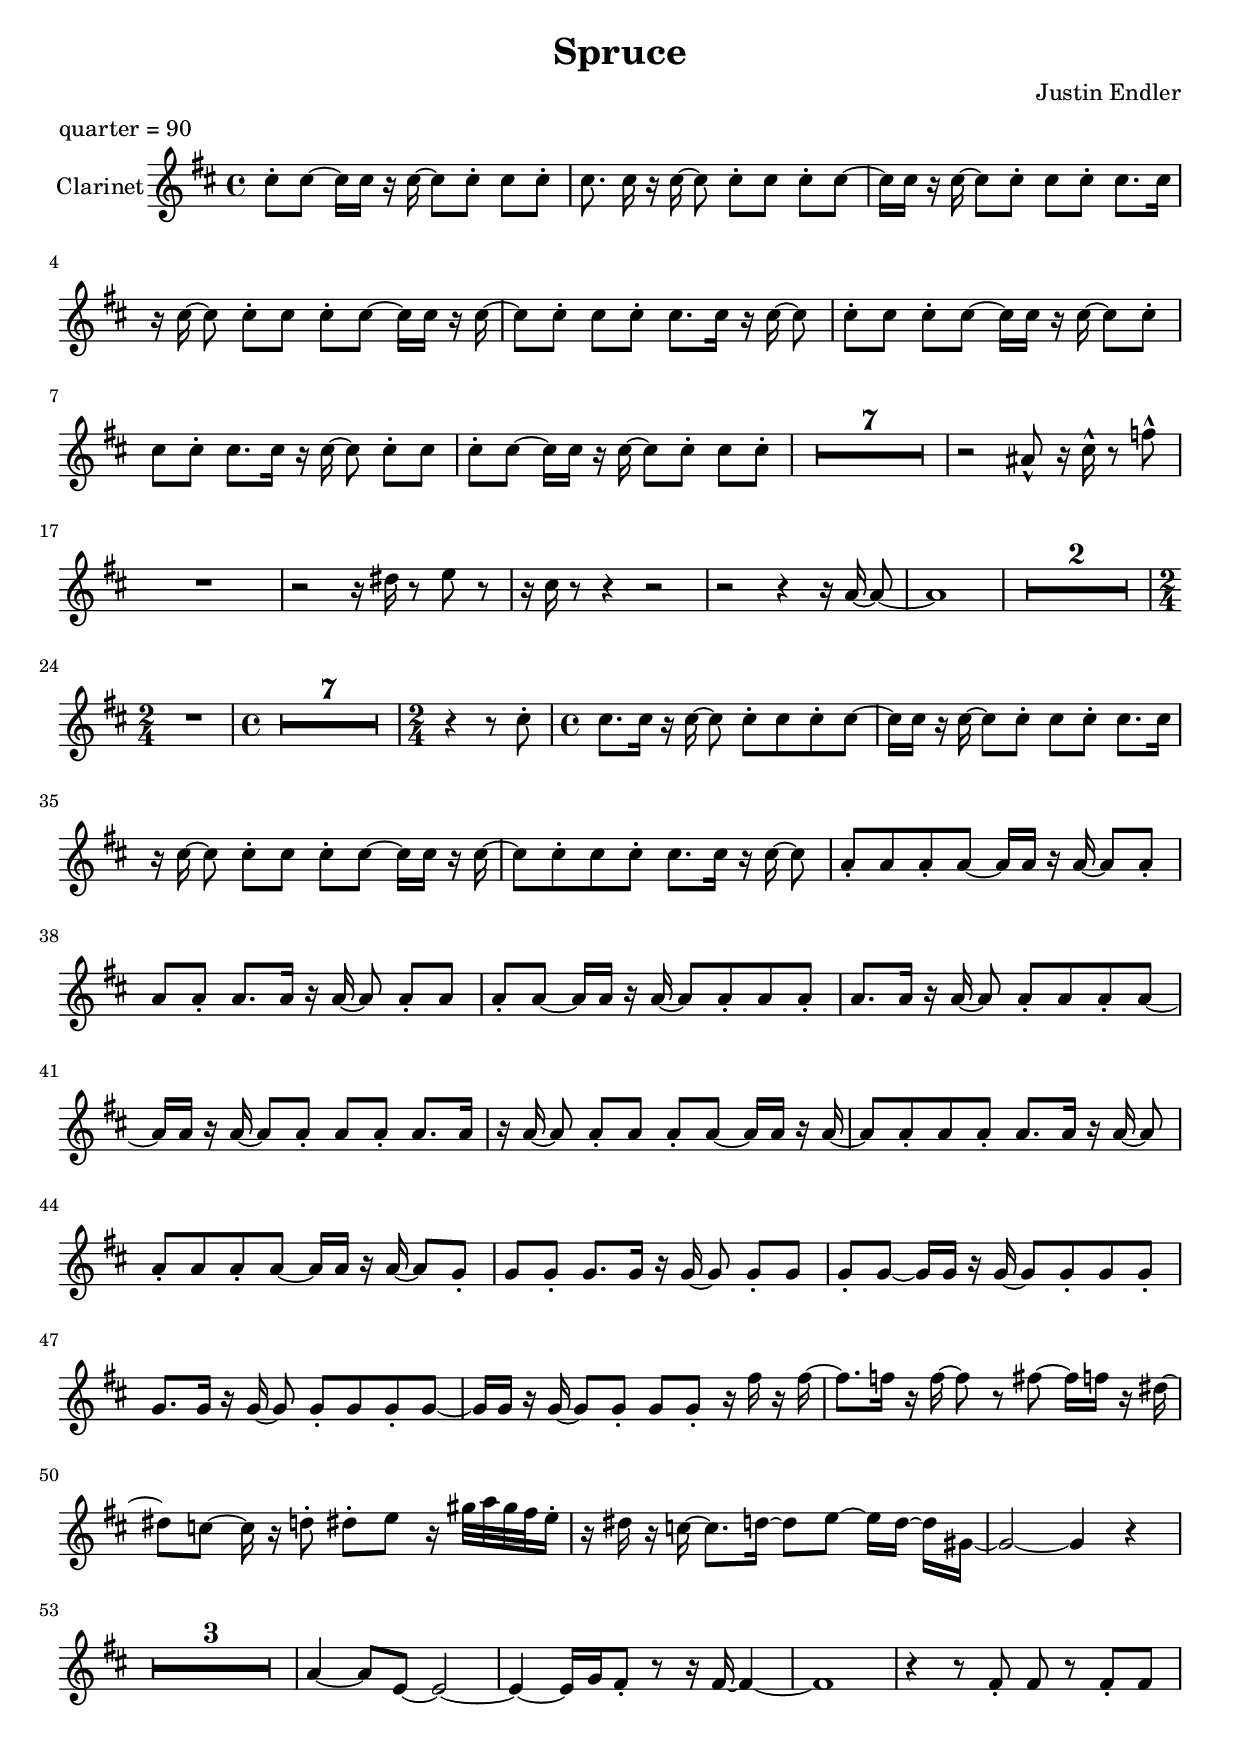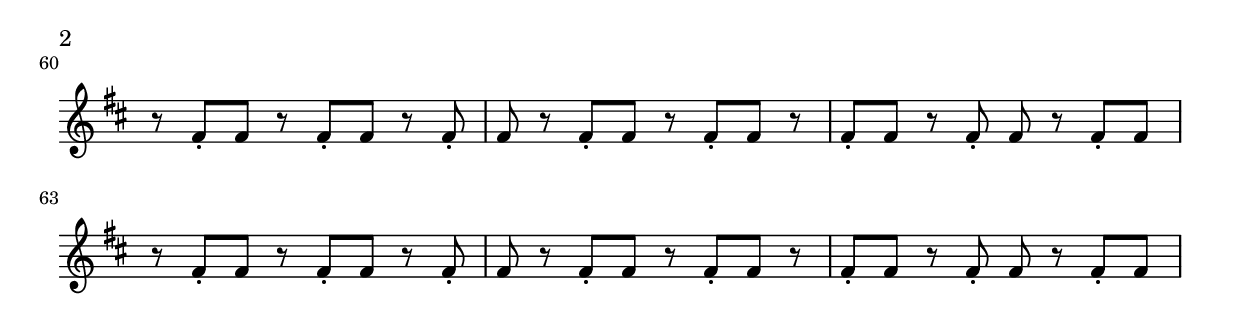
\include "globals.ly"

clarinetNotes = \relative c'' {
  \Key
  % Logic bar numbers in comments
  cs8-. cs8 ~ cs16 cs16 r16 cs16 ~ cs8[ cs8-.] cs8 cs8-. | %5
  \autoBeamOff
  cs8. cs16 r16 cs16 ~ cs8 cs8-.[ cs8] cs8-.[ cs8] ~ | %6
  \autoBeamOn
  cs16 cs16 r16 cs16 ~ cs8 cs8-. cs8 cs8-. cs8. cs16 | %7
  \autoBeamOff
  r16 cs16 ~ cs8 cs8-.[ cs8] cs8-.[ cs8] ~ cs16[ cs16] r16 cs16 ~ | %8
  cs8[ cs8-.] cs8[ cs8-.] cs8.[ cs16] r16 cs16 ~ cs8 | %9
  \autoBeamOn
  cs8-. cs8 cs8-. cs8 ~ cs16 cs16 r16 cs16 ~ cs8 cs8-. | %10
  \autoBeamOff
  cs8[ cs8-.] cs8.[ cs16] r16 cs16 ~ cs8 cs8-.[ cs8] | %11
  \autoBeamOn
  cs8-. cs8 ~ cs16 cs16 r16 cs16 ~ cs8[ cs8-.] cs8 cs8-. | %12
  R1*7 |
  r2 as8-^ r16 cs16-^ r8 f8-^ | %20
  R1 | %21
  r2 r16 ds16 r8 e8 r8 | %22
  r16 cs16 r8 r4 r2 | %23
  \autoBeamOff
  r2 r4 r16 a16 ~ a8 ~ | %24
  \autoBeamOn
  a1 | %25
  R1*2 |
  \time 2/4
  R2
  \time 4/4
  R1*7 |
  \time 2/4
  r4 r8 cs8-. | %35
  \time 4/4
  % repeated rhythm
  % 0
  \autoBeamOff
  cs8.[ cs16] r16 cs16 ~ cs8 cs8-.[ cs8 cs8-. cs8] ~ | %36
  \autoBeamOn
  cs16 cs16 r16 cs16 ~ cs8 cs8-. cs8 cs8-. cs8. cs16 | %37
  \autoBeamOff
  r16 cs16 ~ cs8 cs8-.[ cs8] cs8-.[ cs8] ~ cs16[ cs16] r16 cs16 ~ | %38
  cs8[ cs8-. cs8 cs8-.] cs8.[ cs16] r16 cs16 ~ cs8 | %39

  a8-.[ a8 a8-. a8] ~ a16[ a16] r16 a16 ~ a8[ a8-.] | %40
  a8[ a8-.] a8.[ a16] r16 a16 ~ a8 a8-.[ a8] | %41
  \autoBeamOn
  a8-. a8 ~ a16 a16 r16 a16 ~ a8 a8-. a8 a8-. | %42
  % 1
  \autoBeamOff
  a8.[ a16] r16 a16 ~ a8 a8-.[ a8 a8-. a8] ~ | %43
  \autoBeamOn
  a16 a16 r16 a16 ~ a8 a8-. a8 a8-. a8. a16 | %44
  \autoBeamOff
  r16 a16 ~ a8 a8-.[ a8] a8-.[ a8] ~ a16[ a16] r16 a16 ~ | %45
  a8[ a8-. a8 a8-.] a8.[ a16] r16 a16 ~ a8 | %46

  a8-.[ a8 a8-. a8] ~ a16[ a16] r16 a16 ~ a8[ g8-.] | %47
  g8[ g8-.] g8.[ g16] r16 g16 ~ g8 g8-.[ g8] | %48
  \autoBeamOn
  g8-. g8 ~ g16 g16 r16 g16 ~ g8 g8-. g8 g8-. | %49
  %2
  \autoBeamOff
  g8.[ g16] r16 g16 ~ g8 g8-.[ g8 g8-. g8] ~ | %50
  \autoBeamOn
  g16 g16 r16 g16 ~ g8 g8-. g8 g8-. r16 fs'16 r16 fs16 ~ | %51
  \autoBeamOff
  fs8.[ f16] r16 f16 ~ f8 r8 fs8 ~ fs16[ f16] r16 ds16 ~ | %52
  \autoBeamOn
  ds8 c8 ~ c16 r16 d8-. ds8-. e8 r16 gs32 a32 gs32 fs32 e16-. | %53
  \autoBeamOff
  r16 ds16 r16 c16 ~ c8.[ d16] ~ d8[ e8] ~ e16[ d16] ~ d16[ gs,16] ~ | %54
  \autoBeamOn
  gs2 ~ gs4 r4 | %55
  R1*3 |
  a4 ~ a8 e8 ~ e2 ~ | %59
  e4 ~ e16 g16 fs8-. r8 r16 fs16 ~ fs4 ~ | %60
  fs1 | %61
  r4 r8 fs8-. fs8 r8 fs8-. fs8 | %62
  r8 fs8-. fs8 r8 fs8-. fs8 r8 fs8-. | %63
  fs8 r8 fs8-. fs8 r8 fs8-. fs8 r8 | %64
  fs8-. fs8 r8 fs8-. fs8 r8 fs8-. fs8 | %65
  r8 fs8-. fs8 r8 fs8-. fs8 r8 fs8-. | %66
  fs8 r8 fs8-. fs8 r8 fs8-. fs8 r8 | %67
  fs8-. fs8 r8 fs8-. fs8 r8 fs8-. fs8 | %68
}


\header {
  title = "Spruce"
  composer = "Justin Endler"
  meter = "quarter = 90"
}

% ------ Clarinet ------
clarinet = {
  \time 4/4
  \set Staff.instrumentName = #"Clarinet"
  \clef treble
  <<
    \clarinetNotes
  >>
}

\score {
  <<
    \new Staff = "clarinet" \clarinet
  >>
  \layout {
    \context { \Staff \RemoveEmptyStaves }
    \context {
      \Score
      \override BarNumber #'padding = #3
      \override RehearsalMark #'padding = #2
      \override MultiMeasureRest.expand-limit = #1
      skipBars = ##t
    }
  }
  \midi { }
}
